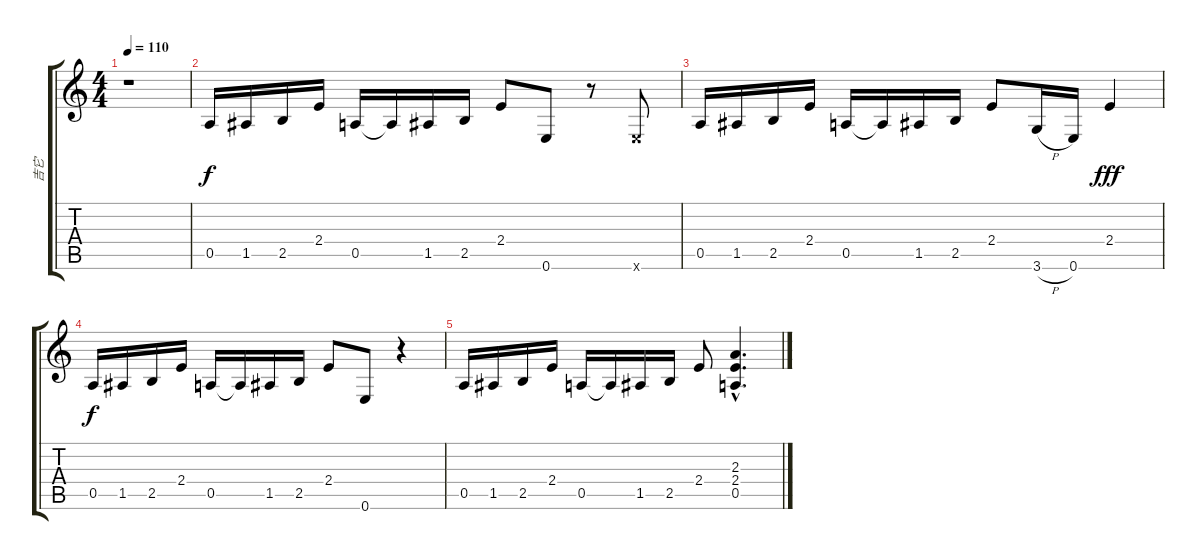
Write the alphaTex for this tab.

\track ("吉它" "吉它") {instrument distortionguitar}
\staff {score tabs}
\tuning (E4 B3 G3 D3 A2 E2) {hide}
\ts (4 4)
\tempo 110
\clef g2
\ks c
r.1{dy f instrument distortionguitar} |
0.5.16 1.5.16 2.5.16 2.4.16 0.5.16 0.5{t}.16 1.5.16 2.5.16 2.4.8 0.6.8 r.8 0.6{x}.8 |
0.5.16 1.5.16 2.5.16 2.4.16 0.5.16 0.5{t}.16 1.5.16 2.5.16 2.4.8 3.6{h}.16 0.6.16 2.4.4{dy fff} |
0.5.16{dy f} 1.5.16 2.5.16 2.4.16 0.5.16 0.5{t}.16 1.5.16 2.5.16 2.4.8 0.6.8 r.4 |
0.5.16 1.5.16 2.5.16 2.4.16 0.5.16 0.5{t}.16 1.5.16 2.5.16 2.4.8 (2.3{hac} 2.4{hac} 0.5{hac}).4{d}
